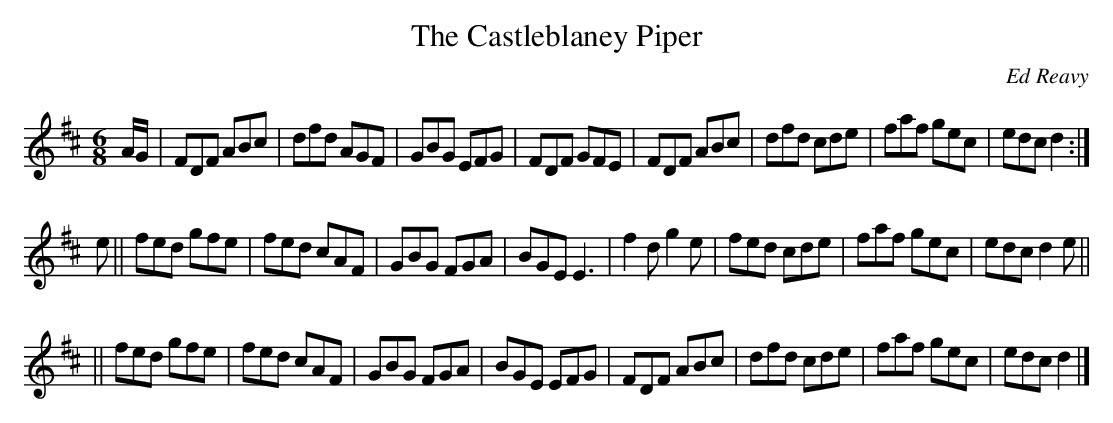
X:1
T:The Castleblaney Piper
C:Ed Reavy
M:6/8
L:1/8
K:D
A/2G/2 \
| FDF ABc | dfd AGF | GBG EFG | FDF GFE \
| FDF ABc | dfd cde | faf gec | edc d2 :|
e || fed gfe | fed cAF | GBG FGA | BGE E3 \
| f2 d g2 e | fed cde | faf gec | edc d2 e ||
|| fed gfe | fed cAF | GBG FGA | BGE EFG \
| FDF ABc | dfd cde | faf gec | edc d2 |]
